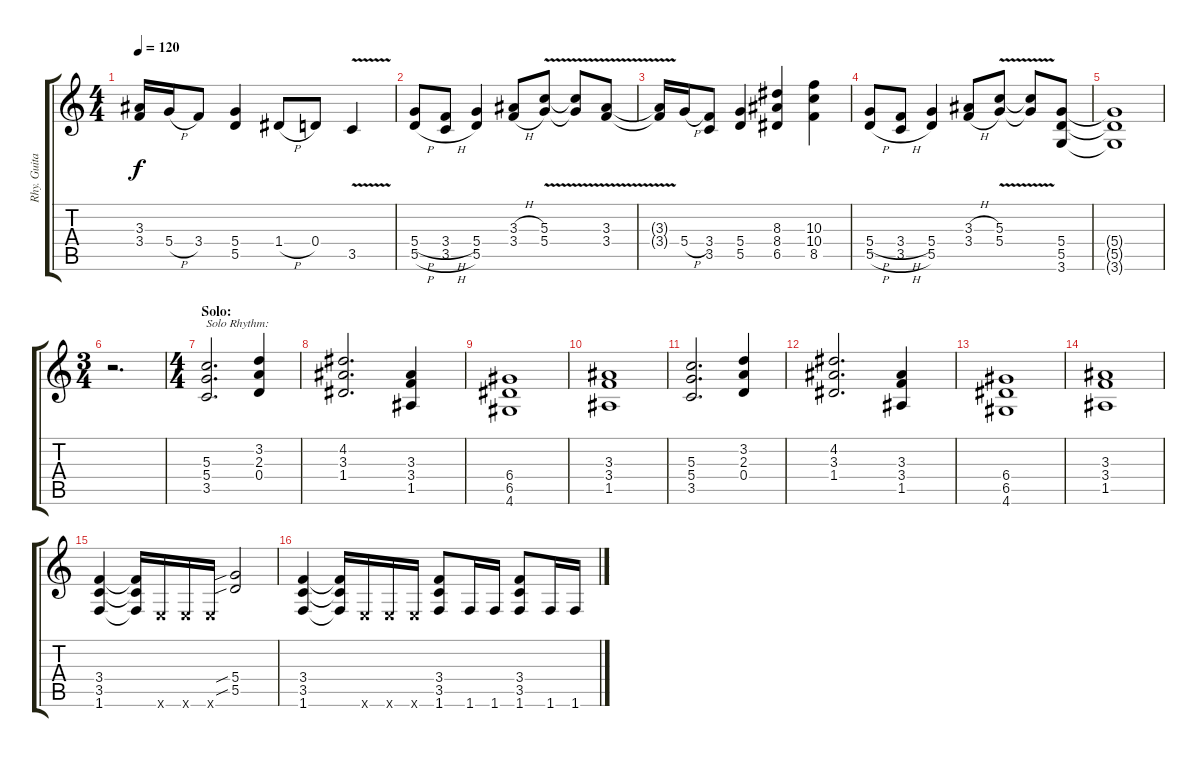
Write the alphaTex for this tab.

\track ("Rhy. Guitar 1" "Rhy. Guita") {instrument distortionguitar}
\staff {score tabs}
\tuning (E4 B3 G3 D3 A2 E2) {hide}
\ts (4 4)
\tempo 120
\clef g2
\ks c
(3.3{t} 3.4{t}).16{dy f} 5.4{h}.16 3.4.8 (5.4 5.5).4 1.4{h}.8 0.4.8 3.5{v}.4 |
(5.4{h} 5.5{h}).8 (3.4{h} 3.5{h}).8 (5.4 5.5).4 (3.3{h} 3.4{h}).8 (5.3 5.4{v}).8 (5.3{t} 5.4{t}).8 (3.3 3.4{v}).8 |
(3.3{t} 3.4{t}).16 5.4{h}.16 (3.4 3.5).8 (5.4 5.5).4 (8.3 8.4 6.5).4 (10.3 10.4 8.5).4 |
(5.4{h} 5.5{h}).8 (3.4{h} 3.5{h}).8 (5.4 5.5).4 (3.3{h} 3.4{h}).8 (5.3{v} 5.4).8 (5.3{t} 5.4{t}).8 (5.4 5.5 3.6).8 |
(5.4{t} 5.5{t} 3.6{t}).1 |
\ts (3 4)
r.2{d} |
\ts (4 4)
\section ("" "Solo:")
(5.3 5.4 3.5).2{d txt "Solo Rhythm:"} (3.2 2.3 0.4).4 |
(4.2 3.3 1.4).2{d} (3.3 3.4 1.5).4 |
(6.4 6.5 4.6).1 |
(3.3 3.4 1.5).1 |
(5.3 5.4 3.5).2{d} (3.2 2.3 0.4).4 |
(4.2 3.3 1.4).2{d} (3.3 3.4 1.5).4 |
(6.4 6.5 4.6).1 |
(3.3 3.4 1.5).1 |
(3.4 3.5 1.6).4 (3.4{t} 3.5{t} 1.6{t}).16 0.6{x}.16 0.6{x}.16 0.6{x}.16 (5.4{sib} 5.5{sib}).2 |
(3.4 3.5 1.6).4 (3.4{t} 3.5{t} 1.6{t}).16 0.6{x}.16 0.6{x}.16 0.6{x}.16 (3.4 3.5 1.6).8 1.6.16 1.6.16 (3.4 3.5 1.6).8 1.6.16 1.6.16
